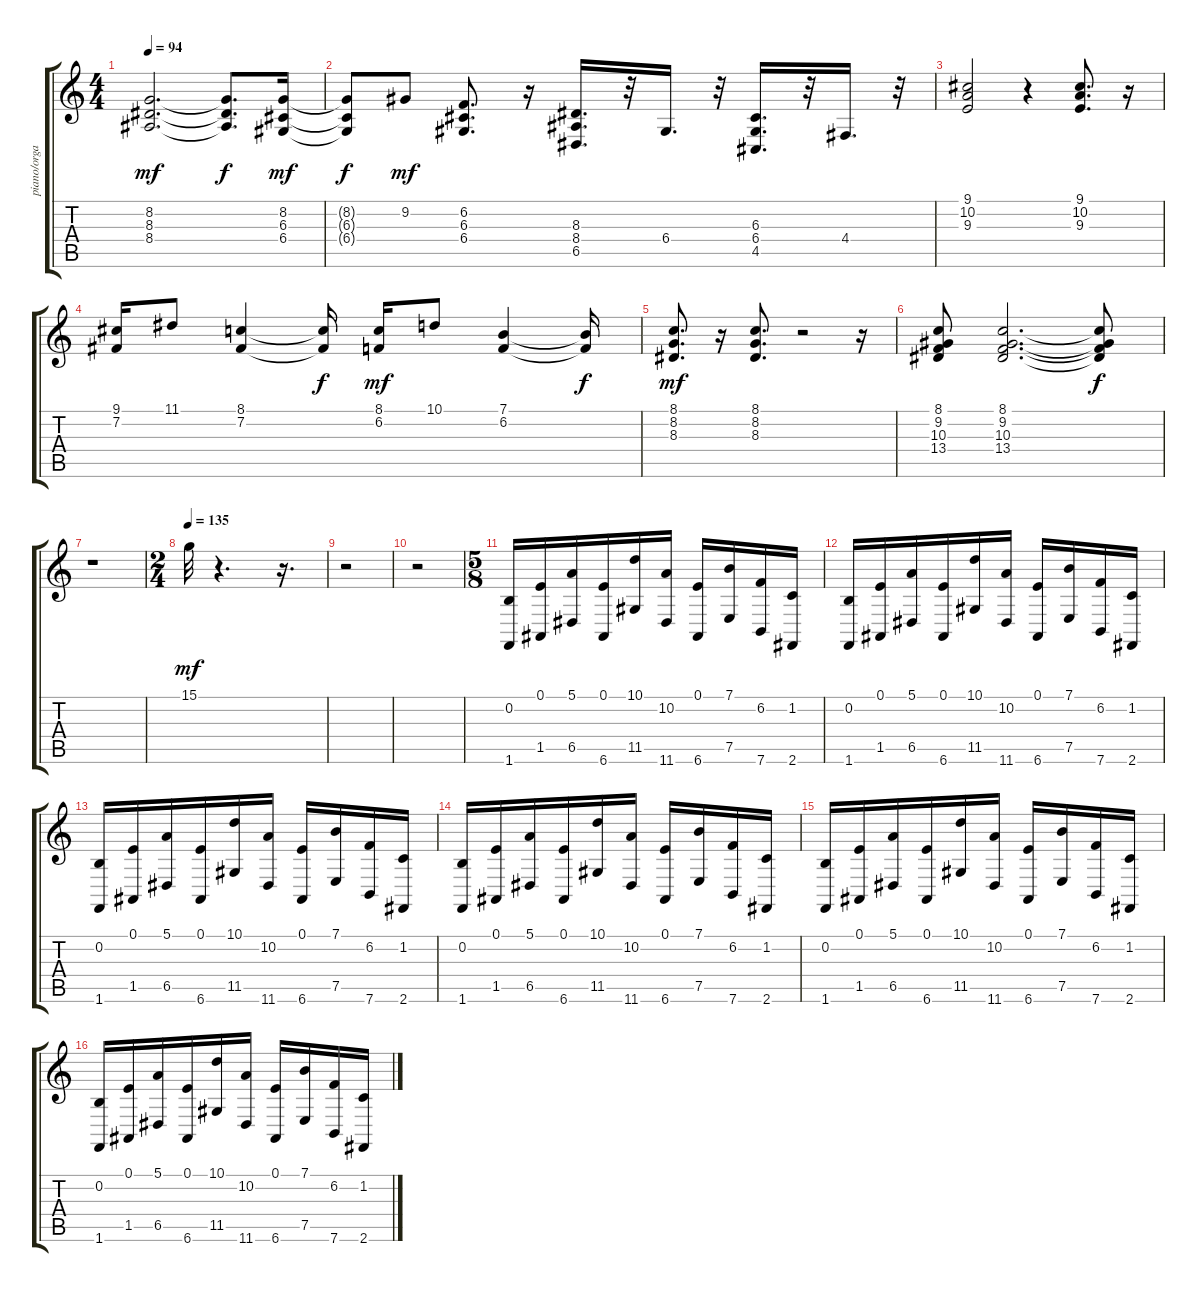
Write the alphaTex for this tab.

\track ("piano/organ/synths  " "piano/orga") {instrument brightacousticpiano}
\staff {score tabs}
\tuning (E4 B3 G3 D3 A2 E2) {hide}
\ts (4 4)
\tempo 94
\clef g2
\ks c
(8.2 8.3 8.4).2{d dy mf} (8.2{t} 8.3{t} 8.4{t}).8{d dy f} (8.2 6.3 6.4).16{dy mf} |
(8.2{t} 6.3{t} 6.4{t}).8{dy f} 9.2.8{dy mf} (6.2 6.3 6.4).8{d} r.16 (8.3 8.4 6.5).16{d} r.32 6.4.16{d} r.32 (6.3 6.4 4.5).16{d} r.32 4.4.16{d} r.32 |
(9.1 10.2 9.3).2 r.4 (9.1 10.2 9.3).8{d} r.16 |
(9.1 7.2).16 11.1.8 (8.1 7.2).4 (8.1{t} 7.2{t}).16{dy f} (8.1 6.2).16{dy mf} 10.1.8 (7.1 6.2).4 (7.1{t} 6.2{t}).16{dy f} |
(8.1 8.2 8.3).8{d dy mf} r.16 (8.1 8.2 8.3).8{d} r.2 r.16 |
(8.1 9.2 10.3 13.4).8 (8.1 9.2 10.3 13.4).2{d} (8.1{t} 9.2{t} 10.3{t} 13.4{t}).8{dy f} |
r.1 |
\ts (2 4)
\tempo 135
15.1.32{dy mf} r.4{d} r.16{d} |
r.2 |
r.2 |
\ts (5 8)
(0.2 1.6).16{volume 12 balance 14} (0.1 1.5).16 (5.1 6.5).16 (0.1 6.6).16 (10.1 11.5).16 (10.2 11.6).16 (0.1 6.6).16 (7.1 7.5).16 (6.2 7.6).16 (1.2 2.6).16 |
(0.2 1.6).16 (0.1 1.5).16 (5.1 6.5).16 (0.1 6.6).16 (10.1 11.5).16 (10.2 11.6).16 (0.1 6.6).16 (7.1 7.5).16 (6.2 7.6).16 (1.2 2.6).16 |
(0.2 1.6).16 (0.1 1.5).16 (5.1 6.5).16 (0.1 6.6).16 (10.1 11.5).16 (10.2 11.6).16 (0.1 6.6).16 (7.1 7.5).16 (6.2 7.6).16 (1.2 2.6).16 |
(0.2 1.6).16 (0.1 1.5).16 (5.1 6.5).16 (0.1 6.6).16 (10.1 11.5).16 (10.2 11.6).16 (0.1 6.6).16 (7.1 7.5).16 (6.2 7.6).16 (1.2 2.6).16 |
(0.2 1.6).16 (0.1 1.5).16 (5.1 6.5).16 (0.1 6.6).16 (10.1 11.5).16 (10.2 11.6).16 (0.1 6.6).16 (7.1 7.5).16 (6.2 7.6).16 (1.2 2.6).16 |
(0.2 1.6).16 (0.1 1.5).16 (5.1 6.5).16 (0.1 6.6).16 (10.1 11.5).16 (10.2 11.6).16 (0.1 6.6).16 (7.1 7.5).16 (6.2 7.6).16 (1.2 2.6).16
